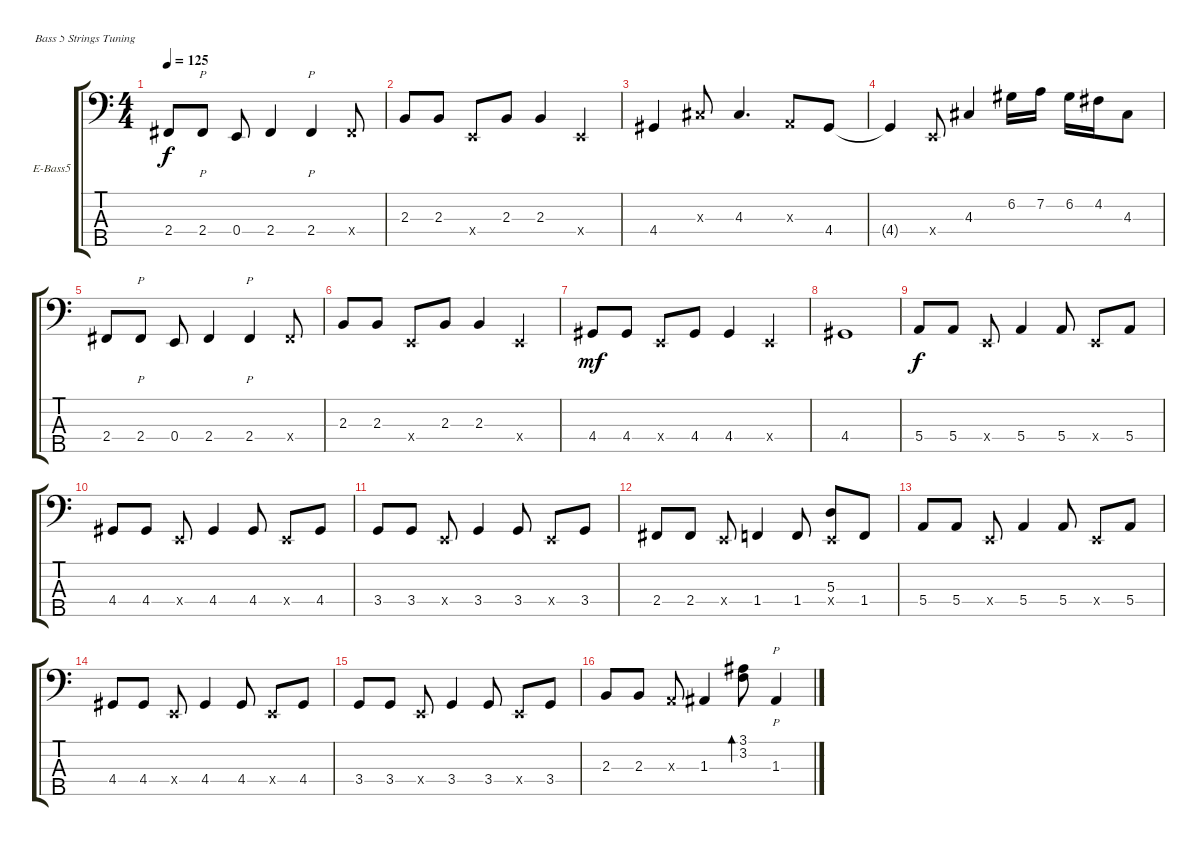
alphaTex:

\bracketExtendMode groupsimilarinstruments
\firstSystemTrackNameOrientation horizontal
\otherSystemsTrackNameOrientation horizontal
\track ("Electric Bass" "E-Bass5") {instrument electricbassfinger}
\staff {score tabs}
\tuning (G2 D2 A1 E1 B0)
\ts (4 4)
\tempo 125
\clef f4
\ks c
2.4.8{dy f} 2.4.8{p} 0.4.8 2.4.4 2.4.4{p} 2.4{x}.8 |
2.3.8 2.3.8 0.4{x}.8 2.3.8 2.3.4 0.4{x}.4 |
4.4.4 4.3{x}.8 4.3.4{d} 0.3{x}.8 4.4.8 |
4.4{t}.4 0.4{x}.8 4.3.4 6.2.16 7.2.16 6.2.16 4.2.16 4.3.8 |
2.4.8 2.4.8{p} 0.4.8 2.4.4 2.4.4{p} 2.4{x}.8 |
2.3.8 2.3.8 0.4{x}.8 2.3.8 2.3.4 0.4{x}.4 |
4.4.8{dy mf} 4.4.8 0.4{x}.8 4.4.8 4.4.4 0.4{x}.4 |
4.4.1 |
5.4.8{dy f} 5.4.8 0.4{x}.8 5.4.4 5.4.8 0.4{x}.8 5.4.8 |
4.4.8 4.4.8 0.4{x}.8 4.4.4 4.4.8 0.4{x}.8 4.4.8 |
3.4.8 3.4.8 0.4{x}.8 3.4.4 3.4.8 0.4{x}.8 3.4.8 |
2.4.8 2.4.8 0.4{x}.8 1.4.4 1.4.8 (0.4{x} 5.3).8 1.4.8 |
5.4.8 5.4.8 0.4{x}.8 5.4.4 5.4.8 0.4{x}.8 5.4.8 |
4.4.8 4.4.8 0.4{x}.8 4.4.4 4.4.8 0.4{x}.8 4.4.8 |
3.4.8 3.4.8 0.4{x}.8 3.4.4 3.4.8 0.4{x}.8 3.4.8 |
2.3.8 2.3.8 0.3{x}.8 1.3.4 (3.1 3.2).8{bd 240} 1.3.4{p}
